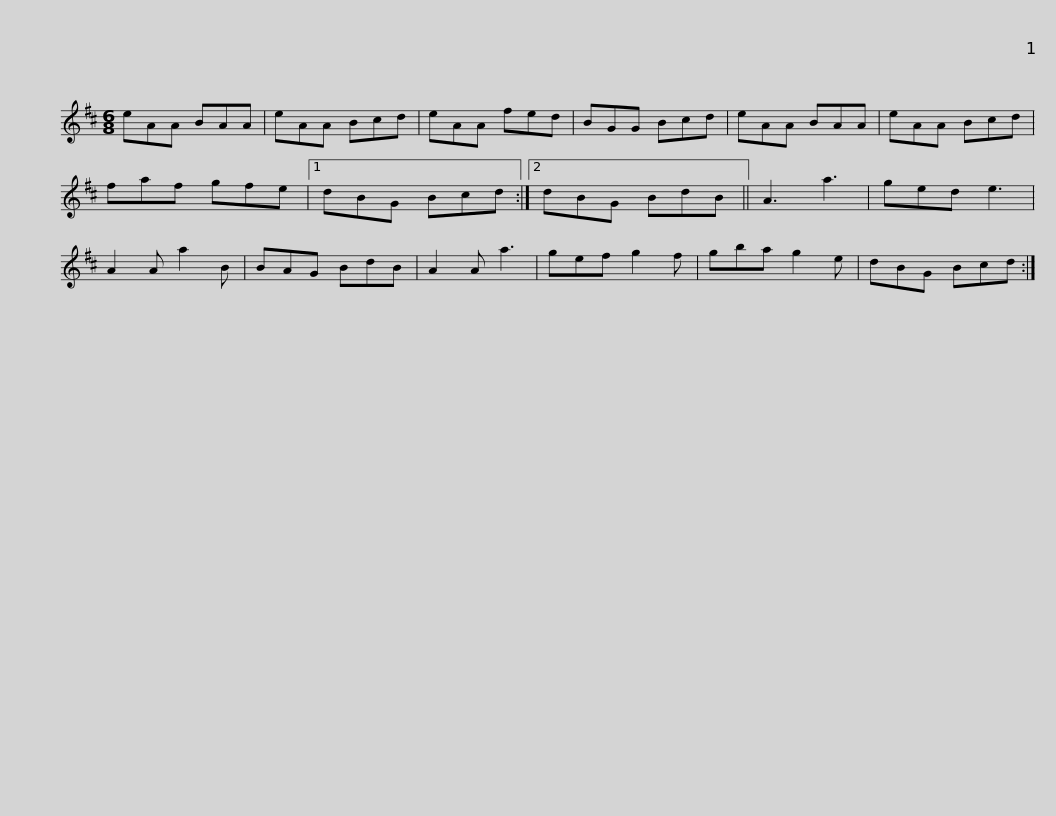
X:1
L:1/8
M:6/8
I:linebreak $
K:D
V:1 treble
V:1
 eAA BAA | eAA Bcd | eAA fed | BGG Bcd | eAA BAA | %5
 eAA Bcd | faf gfe |1$ dBG Bcd :|2 dBG BdB || A3 a3 | %10
 ged e3 | A2 A a2 B | BAG BdB | A2 A a3 | gef g2 f |$ %15
 gba g2 e | dBG Bcd :| %17
